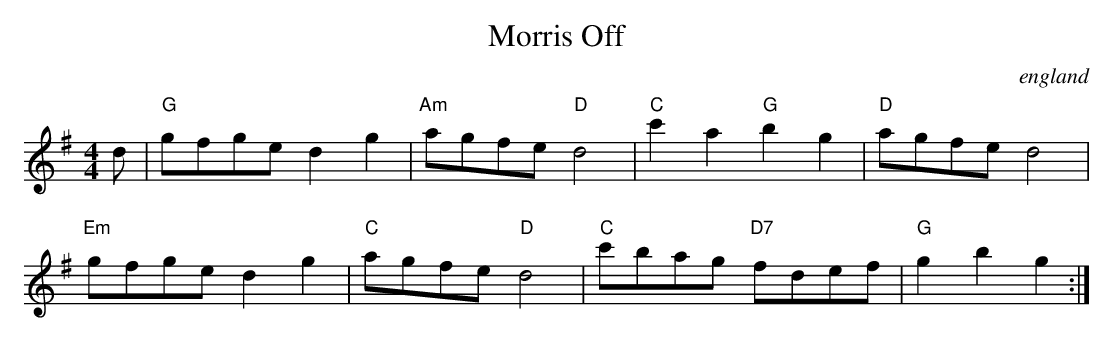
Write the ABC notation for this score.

X:1
T:Morris Off
O:england
M:4/4
L:1/4
K:G
d/2|"G"g/2f/2g/2e/2 dg|"Am"a/2g/2f/2e/2 "D"d2|"C"c'a "G"bg|"D"a/2g/2f/2e/2 d2|
"Em"g/2f/2g/2e/2 dg|"C"a/2g/2f/2e/2 "D"d2|"C"c'/2b/2a/2g/2 "D7"f/2d/2e/2f/2|\
"G"gb g:|
